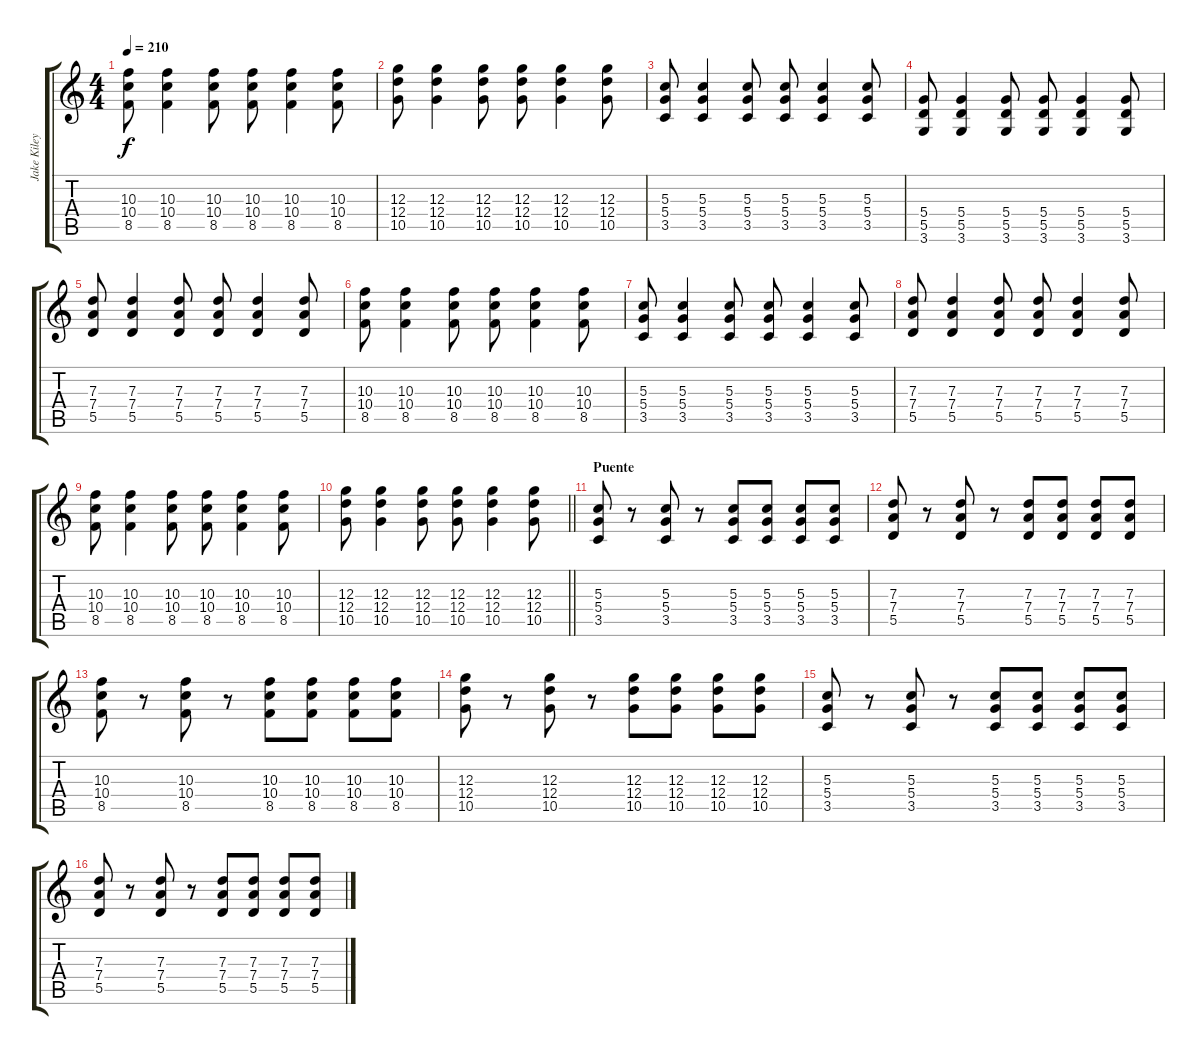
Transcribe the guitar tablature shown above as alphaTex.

\track ("Jake Kiley" "Jake Kiley") {instrument distortionguitar}
\staff {score tabs}
\tuning (E4 B3 G3 D3 A2 E2) {hide}
\ts (4 4)
\tempo 210
\clef g2
\ks c
(10.3 10.4 8.5).8{dy f} (10.3 10.4 8.5).4 (10.3 10.4 8.5).8 (10.3 10.4 8.5).8 (10.3 10.4 8.5).4 (10.3 10.4 8.5).8 |
(12.3 12.4 10.5).8 (12.3 12.4 10.5).4 (12.3 12.4 10.5).8 (12.3 12.4 10.5).8 (12.3 12.4 10.5).4 (12.3 12.4 10.5).8 |
(5.3 5.4 3.5).8 (5.3 5.4 3.5).4 (5.3 5.4 3.5).8 (5.3 5.4 3.5).8 (5.3 5.4 3.5).4 (5.3 5.4 3.5).8 |
(5.4 5.5 3.6).8 (5.4 5.5 3.6).4 (5.4 5.5 3.6).8 (5.4 5.5 3.6).8 (5.4 5.5 3.6).4 (5.4 5.5 3.6).8 |
(7.3 7.4 5.5).8 (7.3 7.4 5.5).4 (7.3 7.4 5.5).8 (7.3 7.4 5.5).8 (7.3 7.4 5.5).4 (7.3 7.4 5.5).8 |
(10.3 10.4 8.5).8 (10.3 10.4 8.5).4 (10.3 10.4 8.5).8 (10.3 10.4 8.5).8 (10.3 10.4 8.5).4 (10.3 10.4 8.5).8 |
(5.3 5.4 3.5).8 (5.3 5.4 3.5).4 (5.3 5.4 3.5).8 (5.3 5.4 3.5).8 (5.3 5.4 3.5).4 (5.3 5.4 3.5).8 |
(7.3 7.4 5.5).8 (7.3 7.4 5.5).4 (7.3 7.4 5.5).8 (7.3 7.4 5.5).8 (7.3 7.4 5.5).4 (7.3 7.4 5.5).8 |
(10.3 10.4 8.5).8 (10.3 10.4 8.5).4 (10.3 10.4 8.5).8 (10.3 10.4 8.5).8 (10.3 10.4 8.5).4 (10.3 10.4 8.5).8 |
\barLineRight lightlight
(12.3 12.4 10.5).8 (12.3 12.4 10.5).4 (12.3 12.4 10.5).8 (12.3 12.4 10.5).8 (12.3 12.4 10.5).4 (12.3 12.4 10.5).8 |
\section ("" "Puente")
(5.3 5.4 3.5).8 r.8 (5.3 5.4 3.5).8 r.8 (5.3 5.4 3.5).8 (5.3 5.4 3.5).8 (5.3 5.4 3.5).8 (5.3 5.4 3.5).8 |
(7.3 7.4 5.5).8 r.8 (7.3 7.4 5.5).8 r.8 (7.3 7.4 5.5).8 (7.3 7.4 5.5).8 (7.3 7.4 5.5).8 (7.3 7.4 5.5).8 |
(10.3 10.4 8.5).8 r.8 (10.3 10.4 8.5).8 r.8 (10.3 10.4 8.5).8 (10.3 10.4 8.5).8 (10.3 10.4 8.5).8 (10.3 10.4 8.5).8 |
(12.3 12.4 10.5).8 r.8 (12.3 12.4 10.5).8 r.8 (12.3 12.4 10.5).8 (12.3 12.4 10.5).8 (12.3 12.4 10.5).8 (12.3 12.4 10.5).8 |
(5.3 5.4 3.5).8 r.8 (5.3 5.4 3.5).8 r.8 (5.3 5.4 3.5).8 (5.3 5.4 3.5).8 (5.3 5.4 3.5).8 (5.3 5.4 3.5).8 |
(7.3 7.4 5.5).8 r.8 (7.3 7.4 5.5).8 r.8 (7.3 7.4 5.5).8 (7.3 7.4 5.5).8 (7.3 7.4 5.5).8 (7.3 7.4 5.5).8
